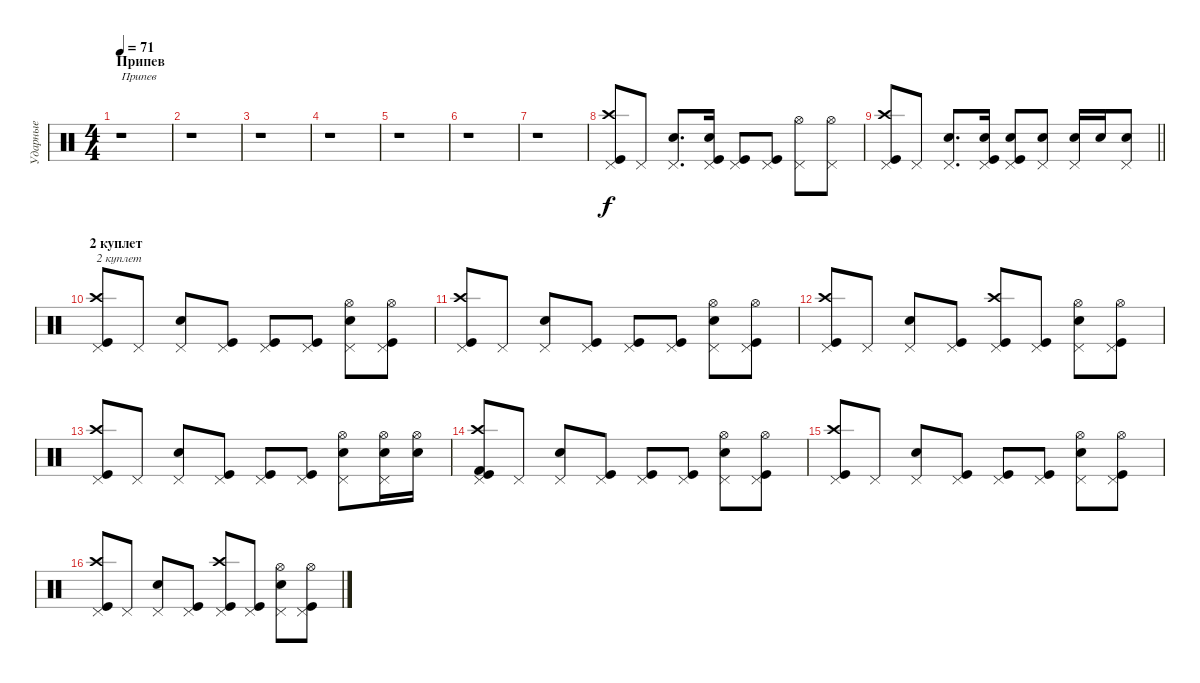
\track ("Ударные" "Ударные") {instrument percussion}
\staff {score}
\articulation defaults
\ts (4 4)
\section ("" "Припев")
\tempo 71
\clef neutral
\ks c
r.1{txt "Припев" dy f} |
r.1 |
r.1 |
r.1 |
r.1 |
r.1 |
r.1 |
("Kick (hit)" "Crash high (hit)" "Pedal Hi-Hat (hit)").8 "Pedal Hi-Hat (hit)".8 ("Snare (hit) 2" "Pedal Hi-Hat (hit)").8{d} ("Snare (hit) 2" "Kick (hit)" "Pedal Hi-Hat (hit)").16 ("Kick (hit)" "Pedal Hi-Hat (hit)").8 ("Kick (hit)" "Pedal Hi-Hat (hit)").8 ("Hi-Hat (open)" "Pedal Hi-Hat (hit)").8 ("Hi-Hat (open)" "Pedal Hi-Hat (hit)").8 |
\barLineRight lightlight
("Kick (hit)" "Crash high (hit)" "Pedal Hi-Hat (hit)").8 "Pedal Hi-Hat (hit)".8 ("Snare (hit) 2" "Pedal Hi-Hat (hit)").8{d} ("Snare (hit) 2" "Kick (hit)" "Pedal Hi-Hat (hit)").16 ("Kick (hit)" "Snare (hit) 2" "Pedal Hi-Hat (hit)").8 ("Snare (hit) 2" "Pedal Hi-Hat (hit)").8 ("Snare (hit) 2" "Pedal Hi-Hat (hit)").16 "Snare (hit) 2".16 ("Snare (hit) 2" "Pedal Hi-Hat (hit)").8 |
\section ("" "2 куплет")
("Crash high (hit)" "Kick (hit)" "Pedal Hi-Hat (hit)").8{txt "2 куплет"} "Pedal Hi-Hat (hit)".8 ("Snare (hit) 2" "Pedal Hi-Hat (hit)").8 ("Kick (hit)" "Pedal Hi-Hat (hit)").8 ("Kick (hit)" "Pedal Hi-Hat (hit)").8 ("Kick (hit)" "Pedal Hi-Hat (hit)").8 ("Hi-Hat (open)" "Snare (hit) 2" "Pedal Hi-Hat (hit)").8 ("Hi-Hat (open)" "Kick (hit)" "Pedal Hi-Hat (hit)").8 |
("Crash high (hit)" "Kick (hit)" "Pedal Hi-Hat (hit)").8 "Pedal Hi-Hat (hit)".8 ("Snare (hit) 2" "Pedal Hi-Hat (hit)").8 ("Kick (hit)" "Pedal Hi-Hat (hit)").8 ("Kick (hit)" "Pedal Hi-Hat (hit)").8 ("Kick (hit)" "Pedal Hi-Hat (hit)").8 ("Hi-Hat (open)" "Snare (hit) 2" "Pedal Hi-Hat (hit)").8 ("Hi-Hat (open)" "Kick (hit)" "Pedal Hi-Hat (hit)").8 |
("Crash high (hit)" "Kick (hit)" "Pedal Hi-Hat (hit)").8 "Pedal Hi-Hat (hit)".8 ("Snare (hit) 2" "Pedal Hi-Hat (hit)").8 ("Kick (hit)" "Pedal Hi-Hat (hit)").8 ("Crash high (hit)" "Kick (hit)" "Pedal Hi-Hat (hit)").8 ("Kick (hit)" "Pedal Hi-Hat (hit)").8 ("Hi-Hat (open)" "Snare (hit) 2" "Pedal Hi-Hat (hit)").8 ("Hi-Hat (open)" "Kick (hit)" "Pedal Hi-Hat (hit)").8 |
("Crash high (hit)" "Kick (hit)" "Pedal Hi-Hat (hit)").8 "Pedal Hi-Hat (hit)".8 ("Snare (hit) 2" "Pedal Hi-Hat (hit)").8 ("Kick (hit)" "Pedal Hi-Hat (hit)").8 ("Kick (hit)" "Pedal Hi-Hat (hit)").8 ("Kick (hit)" "Pedal Hi-Hat (hit)").8 ("Hi-Hat (open)" "Snare (hit) 2" "Pedal Hi-Hat (hit)").8 ("Hi-Hat (open)" "Snare (hit) 2" "Pedal Hi-Hat (hit)").16 ("Hi-Hat (open)" "Snare (hit) 2").16 |
("Crash high (hit)" "Kick (hit)" "Kick (hit) 2" "Pedal Hi-Hat (hit)").8 "Pedal Hi-Hat (hit)".8 ("Snare (hit) 2" "Pedal Hi-Hat (hit)").8 ("Kick (hit)" "Pedal Hi-Hat (hit)").8 ("Kick (hit)" "Pedal Hi-Hat (hit)").8 ("Kick (hit)" "Pedal Hi-Hat (hit)").8 ("Hi-Hat (open)" "Snare (hit) 2" "Pedal Hi-Hat (hit)").8 ("Hi-Hat (open)" "Kick (hit)" "Pedal Hi-Hat (hit)").8 |
("Crash high (hit)" "Kick (hit)" "Pedal Hi-Hat (hit)").8 "Pedal Hi-Hat (hit)".8 ("Snare (hit) 2" "Pedal Hi-Hat (hit)").8 ("Kick (hit)" "Pedal Hi-Hat (hit)").8 ("Kick (hit)" "Pedal Hi-Hat (hit)").8 ("Kick (hit)" "Pedal Hi-Hat (hit)").8 ("Hi-Hat (open)" "Snare (hit) 2" "Pedal Hi-Hat (hit)").8 ("Hi-Hat (open)" "Kick (hit)" "Pedal Hi-Hat (hit)").8 |
("Crash high (hit)" "Kick (hit)" "Pedal Hi-Hat (hit)").8 "Pedal Hi-Hat (hit)".8 ("Snare (hit) 2" "Pedal Hi-Hat (hit)").8 ("Kick (hit)" "Pedal Hi-Hat (hit)").8 ("Crash high (hit)" "Kick (hit)" "Pedal Hi-Hat (hit)").8 ("Kick (hit)" "Pedal Hi-Hat (hit)").8 ("Hi-Hat (open)" "Snare (hit) 2" "Pedal Hi-Hat (hit)").8 ("Hi-Hat (open)" "Kick (hit)" "Pedal Hi-Hat (hit)").8
